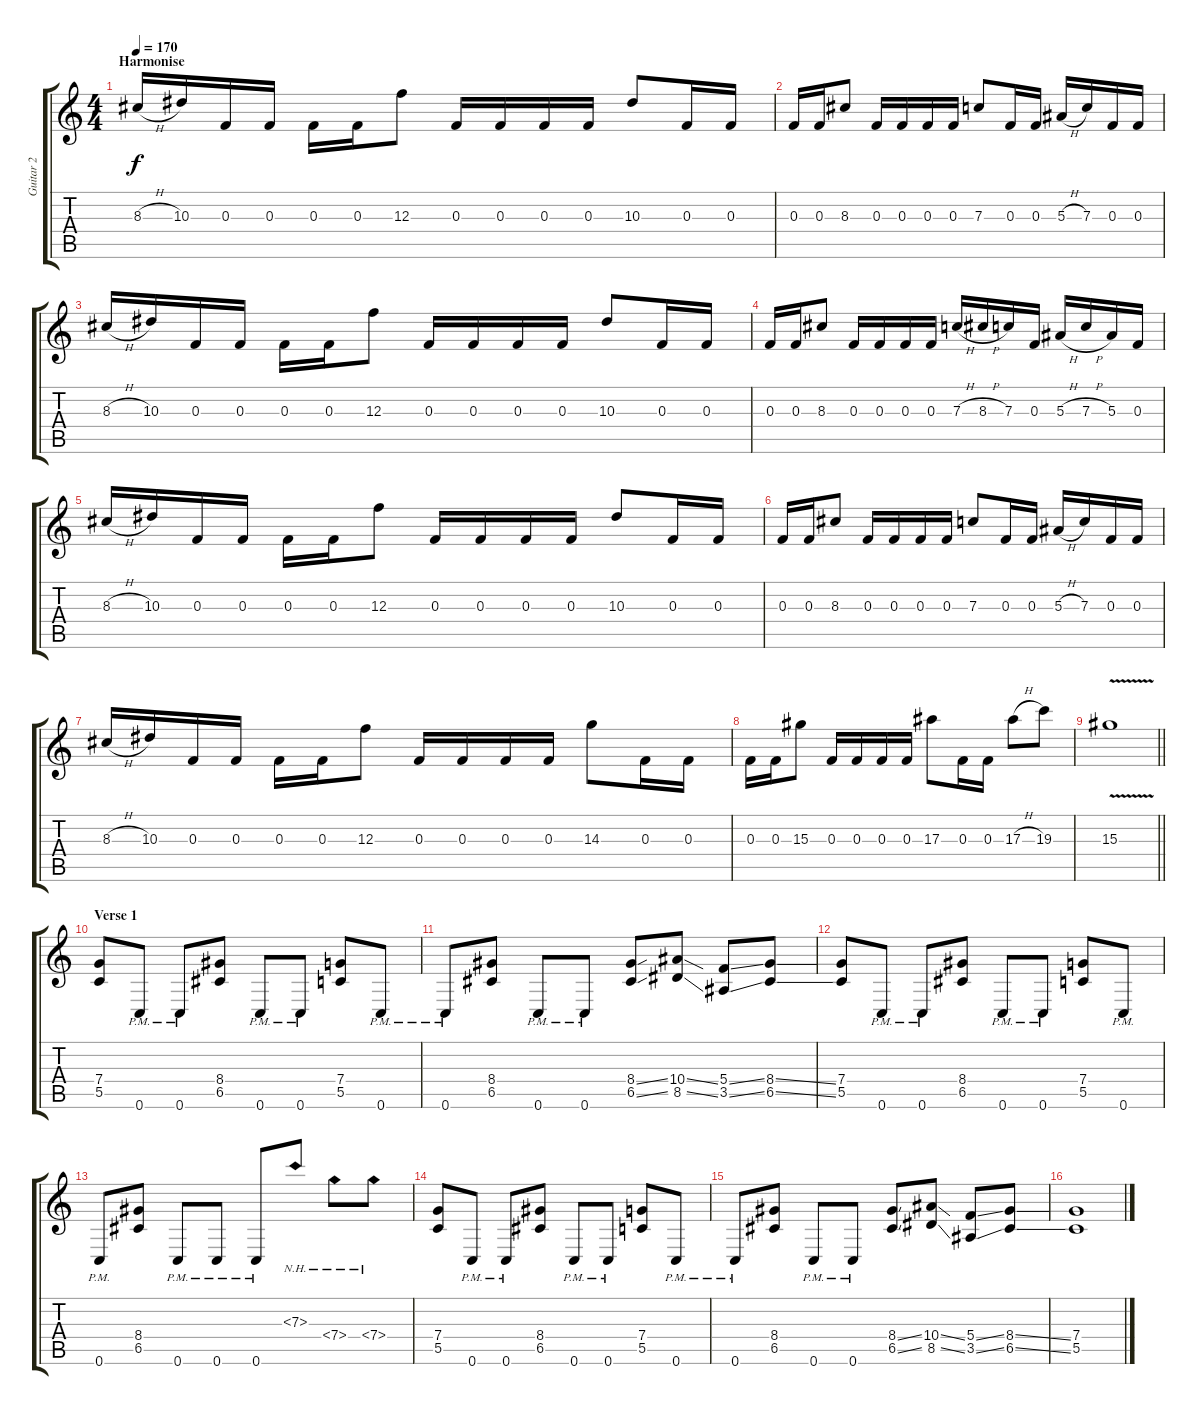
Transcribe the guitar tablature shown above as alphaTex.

\track ("Guitar 2" "Guitar 2") {instrument overdrivenguitar}
\staff {score tabs}
\tuning (D4 A3 F3 C3 G2 C2) {hide}
\ts (4 4)
\section ("" "Harmonise")
\tempo 170
\clef g2
\ks c
8.3{h}.16{dy f} 10.3.16 0.3.16 0.3.16 0.3.16 0.3.16 12.3.8 0.3.16 0.3.16 0.3.16 0.3.16 10.3.8 0.3.16 0.3.16 |
0.3.16 0.3.16 8.3.8 0.3.16 0.3.16 0.3.16 0.3.16 7.3.8 0.3.16 0.3.16 5.3{h}.16 7.3.16 0.3.16 0.3.16 |
8.3{h}.16 10.3.16 0.3.16 0.3.16 0.3.16 0.3.16 12.3.8 0.3.16 0.3.16 0.3.16 0.3.16 10.3.8 0.3.16 0.3.16 |
0.3.16 0.3.16 8.3.8 0.3.16 0.3.16 0.3.16 0.3.16 7.3{h}.16 8.3{h}.16 7.3.16 0.3.16 5.3{h}.16 7.3{h}.16 5.3.16 0.3.16 |
8.3{h}.16 10.3.16 0.3.16 0.3.16 0.3.16 0.3.16 12.3.8 0.3.16 0.3.16 0.3.16 0.3.16 10.3.8 0.3.16 0.3.16 |
0.3.16 0.3.16 8.3.8 0.3.16 0.3.16 0.3.16 0.3.16 7.3.8 0.3.16 0.3.16 5.3{h}.16 7.3.16 0.3.16 0.3.16 |
8.3{h}.16 10.3.16 0.3.16 0.3.16 0.3.16 0.3.16 12.3.8 0.3.16 0.3.16 0.3.16 0.3.16 14.3.8 0.3.16 0.3.16 |
0.3.16 0.3.16 15.3.8 0.3.16 0.3.16 0.3.16 0.3.16 17.3.8 0.3.16 0.3.16 17.3{h}.8 19.3.8 |
\barLineRight lightlight
15.3{v}.1 |
\section ("" "Verse 1")
(7.4 5.5).8 0.6{pm}.8 0.6{pm}.8 (8.4 6.5).8 0.6{pm}.8 0.6{pm}.8 (7.4 5.5).8 0.6{pm}.8 |
0.6{pm}.8 (8.4 6.5).8 0.6{pm}.8 0.6{pm}.8 (8.4{ss} 6.5{ss}).8 (10.4{ss} 8.5{ss}).8 (5.4{ss} 3.5{ss}).8 (8.4{ss} 6.5{ss}).8 |
(7.4 5.5).8 0.6{pm}.8 0.6{pm}.8 (8.4 6.5).8 0.6{pm}.8 0.6{pm}.8 (7.4 5.5).8 0.6{pm}.8 |
0.6{pm}.8 (8.4 6.5).8 0.6{pm}.8 0.6{pm}.8 0.6{pm}.8 7.3{nh}.8 7.4{nh}.8 7.4{nh}.8 |
(7.4 5.5).8 0.6{pm}.8 0.6{pm}.8 (8.4 6.5).8 0.6{pm}.8 0.6{pm}.8 (7.4 5.5).8 0.6{pm}.8 |
0.6{pm}.8 (8.4 6.5).8 0.6{pm}.8 0.6{pm}.8 (8.4{ss} 6.5{ss}).8 (10.4{ss} 8.5{ss}).8 (5.4{ss} 3.5{ss}).8 (8.4{ss} 6.5{ss}).8 |
(7.4 5.5).1
